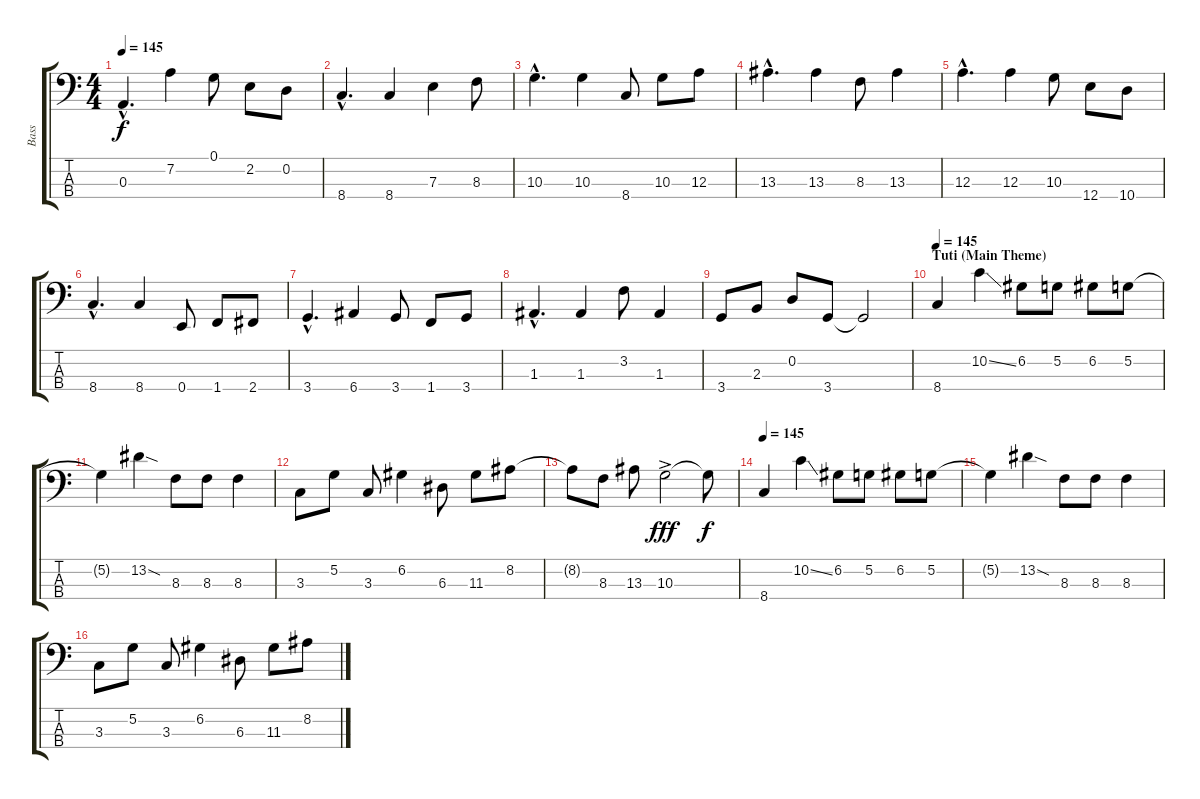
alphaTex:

\track ("Bass" "Bass") {instrument electricbassfinger}
\staff {score tabs}
\tuning (G2 D2 A1 E1) {hide}
\ts (4 4)
\tempo 145
\clef f4
\ks c
0.3{hac}.4{d dy f} 7.2.4 0.1.8 2.2.8 0.2.8 |
8.4{hac}.4{d} 8.4.4 7.3.4 8.3.8 |
10.3{hac}.4{d} 10.3.4 8.4.8 10.3.8 12.3.8 |
13.3{hac}.4{d} 13.3.4 8.3.8 13.3.4 |
12.3{hac}.4{d} 12.3.4 10.3.8 12.4.8 10.4.8 |
8.4{hac}.4{d} 8.4.4 0.4.8 1.4.8 2.4.8 |
3.4{hac}.4{d} 6.4.4 3.4.8 1.4.8 3.4.8 |
1.3{hac}.4{d} 1.3.4 3.2.8 1.3.4 |
3.4.8 2.3.8 0.2.8 3.4.8 3.4{t}.2 |
\section ("" "Tuti (Main Theme)")
\tempo 145
8.4.4 10.2{ss}.4 6.2.8 5.2.8 6.2.8 5.2.8 |
5.2{t}.4 13.2{sod}.4 8.3.8 8.3.8 8.3.4 |
3.3.8 5.2.8 3.3.8 6.2.4 6.3.8 11.3.8 8.2.8 |
8.2{t}.8 8.3.8 13.3.8 10.3{ac}.2{dy fff} 10.3{t}.8{dy f} |
\tempo 145
8.4.4 10.2{ss}.4 6.2.8 5.2.8 6.2.8 5.2.8 |
5.2{t}.4 13.2{sod}.4 8.3.8 8.3.8 8.3.4 |
3.3.8 5.2.8 3.3.8 6.2.4 6.3.8 11.3.8 8.2.8
